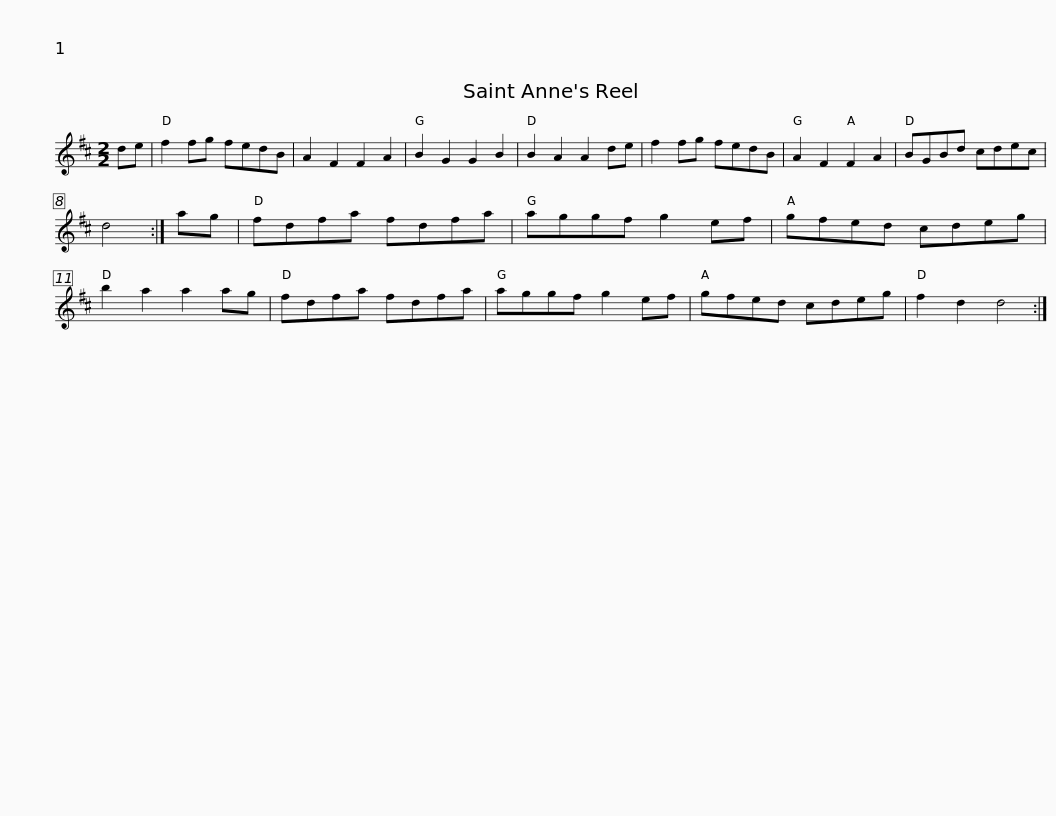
X:1
L:1/8
M:2/2
I:linebreak $
K:D
V:1 treble
V:1
 de | f2 fg fedB | A2 F2 F2 A2 | B2 G2 G2 B2 | B2 A2 A2 de |$ %5
 f2 fg fedB | A2 F2 F2 A2 | BGBd cdec | d4 :|$ ag | %10
 fdfa fdfa | aggf g2 ef | gfed cdeg | b2 a2 a2 ag |$ fdfa fdfa | %15
 aggf g2 ef | gfed cdeg | f2 d2 d4 :| %18
